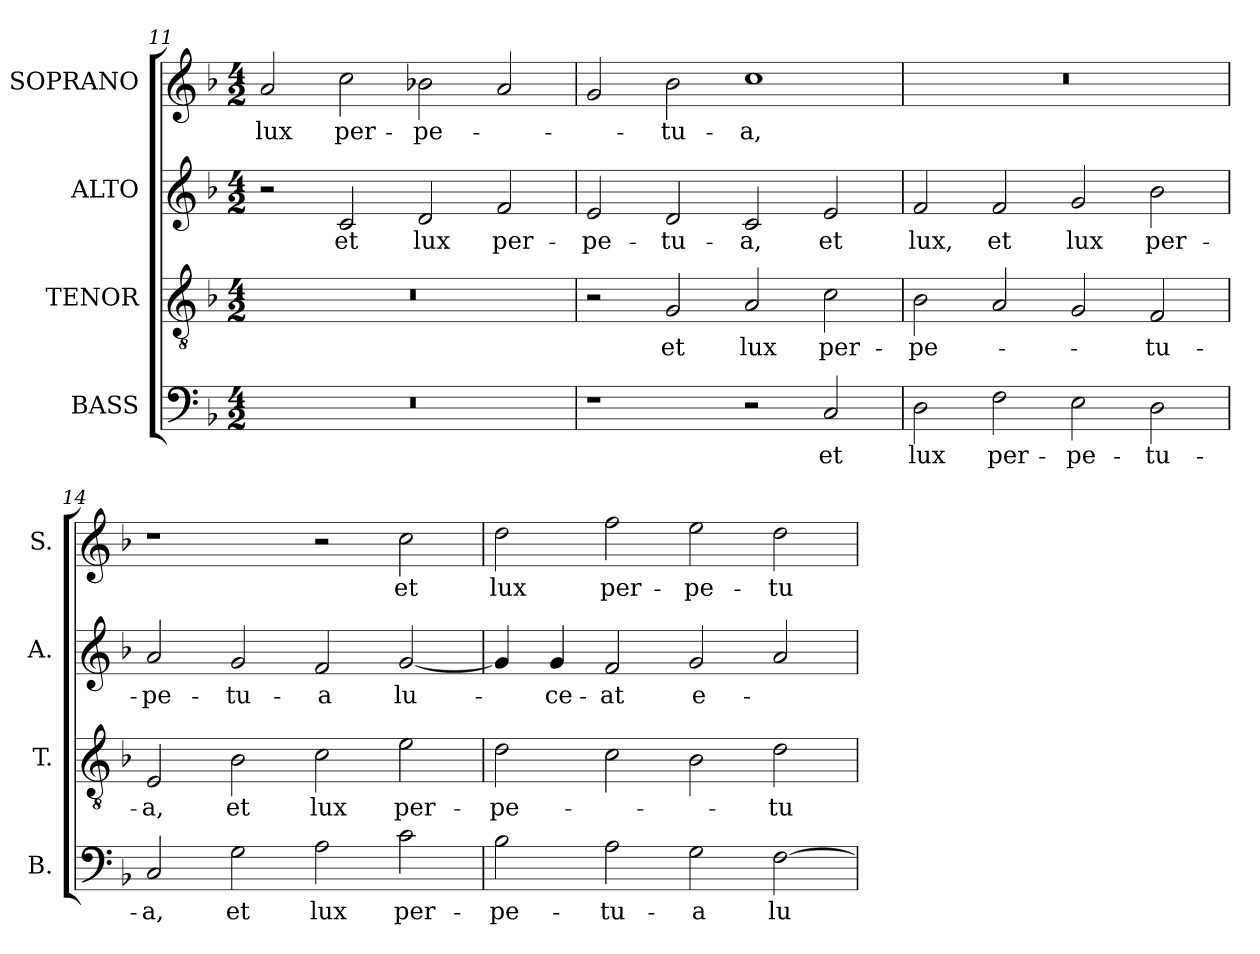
**kern	**text	**kern	**text	**kern	**text	**kern	**text
*part4	*part4	*part3	*part3	*part2	*part2	*part1	*part1
*staff4	*staff4	*staff3	*staff3	*staff2	*staff2	*staff1	*staff1
*I"BASS	*	*I"TENOR	*	*I"ALTO	*	*I"SOPRANO	*
*I'B.	*	*I'T.	*	*I'A.	*	*I'S.	*
*clefF4	*	*clefGv2	*	*clefG2	*	*clefG2	*
*	*	*ITrd7c12	*	*	*	*	*
*k[b-]	*	*k[b-]	*	*k[b-]	*	*k[b-]	*
*F:	*	*F:	*	*F:	*	*F:	*
*M4/2	*	*M4/2	*	*M4/2	*	*M4/2	*
=11	=11	=11	=11	=11	=11	=11	=11
!LO:N:vis=1	!	!LO:N:vis=1	!	!	!	!	!
!	!	!	!	!	!	!	!LO:LY:b:color=#000000
0r	.	0r	.	2r	.	2ai/	lux
!	!	!	!	!	!LO:LY:b:color=#000000	!	!
!	!	!	!	!	!	!	!LO:LY:b:color=#000000
.	.	.	.	2ci/	et	2cci\	per-
!	!	!	!	!	!LO:LY:b:color=#000000	!	!
!	!	!	!	!	!	!	!LO:LY:b:color=#000000
.	.	.	.	2di/	lux	2b-Xi\	-pe-
!	!	!	!	!	!LO:LY:b:color=#000000	!	!
.	.	.	.	2fi/	per-	2ai/	.
=12	=12	=12	=12	=12	=12	=12	=12
!	!	!	!	!	!LO:LY:b:color=#000000	!	!
1r	.	2r	.	2ei/	-pe-	2gi/	.
!	!	!	!LO:LY:b:color=#000000	!	!	!	!
!	!	!	!	!	!LO:LY:b:color=#000000	!	!
!	!	!	!	!	!	!	!LO:LY:b:color=#000000
.	.	2GGi/	et	2di/	-tu-	2b-i\	-tu-
!	!	!	!LO:LY:b:color=#000000	!	!	!	!
!	!	!	!	!	!LO:LY:b:color=#000000	!	!
!	!	!	!	!	!	!	!LO:LY:b:color=#000000
2r	.	2AAi/	lux	2ci/	-a,	1cci	-a,
!	!LO:LY:b:color=#000000	!	!	!	!	!	!
!	!	!	!LO:LY:b:color=#000000	!	!	!	!
!	!	!	!	!	!LO:LY:b:color=#000000	!	!
2Ci/	et	2Ci\	per-	2ei/	et	.	.
=13	=13	=13	=13	=13	=13	=13	=13
!	!LO:LY:b:color=#000000	!	!	!	!	!	!
!	!	!	!LO:LY:b:color=#000000	!	!	!	!
!	!	!	!	!	!LO:LY:b:color=#000000	!LO:N:vis=1	!
2Di\	lux	2BB-i\	-pe-	2fi/	lux,	0r	.
!	!LO:LY:b:color=#000000	!	!	!	!	!	!
!	!	!	!	!	!LO:LY:b:color=#000000	!	!
2Fi\	per-	2AAi/	.	2fi/	et	.	.
!	!LO:LY:b:color=#000000	!	!	!	!	!	!
!	!	!	!	!	!LO:LY:b:color=#000000	!	!
2Ei\	-pe-	2GGi/	.	2gi/	lux	.	.
!	!LO:LY:b:color=#000000	!	!	!	!	!	!
!	!	!	!LO:LY:b:color=#000000	!	!	!	!
!	!	!	!	!	!LO:LY:b:color=#000000	!	!
2Di\	-tu-	2FFi/	-tu-	2b-i\	per-	.	.
=14	=14	=14	=14	=14	=14	=14	=14
!	!LO:LY:b:color=#000000	!	!	!	!	!	!
!	!	!	!LO:LY:b:color=#000000	!	!	!	!
!	!	!	!	!	!LO:LY:b:color=#000000	!	!
2Ci/	-a,	2EEi/	-a,	2ai/	-pe-	1r	.
!	!LO:LY:b:color=#000000	!	!	!	!	!	!
!	!	!	!LO:LY:b:color=#000000	!	!	!	!
!	!	!	!	!	!LO:LY:b:color=#000000	!	!
2Gi\	et	2BB-i\	et	2gi/	-tu-	.	.
!	!LO:LY:b:color=#000000	!	!	!	!	!	!
!	!	!	!LO:LY:b:color=#000000	!	!	!	!
!	!	!	!	!	!LO:LY:b:color=#000000	!	!
2Ai\	lux	2Ci\	lux	2fi/	-a	2r	.
!	!LO:LY:b:color=#000000	!	!	!	!	!	!
!	!	!	!LO:LY:b:color=#000000	!	!	!	!
!	!	!	!	!	!LO:LY:b:color=#000000	!	!
!	!	!	!	!	!	!	!LO:LY:b:color=#000000
2ci\	per-	2Ei\	per-	[2gi/	lu-	2cci\	et
!!LO:LB:g=z
=15	=15	=15	=15	=15	=15	=15	=15
!	!LO:LY:b:color=#000000	!	!	!	!	!	!
!	!	!	!LO:LY:b:color=#000000	!	!	!	!
!	!	!	!	!	!	!	!LO:LY:b:color=#000000
2B-i\	-pe-	2Di\	-pe-	4gi/]	.	2ddi\	lux
!	!	!	!	!	!LO:LY:b:color=#000000	!	!
.	.	.	.	4gi/	-ce-	.	.
!	!LO:LY:b:color=#000000	!	!	!	!	!	!
!	!	!	!	!	!LO:LY:b:color=#000000	!	!
!	!	!	!	!	!	!	!LO:LY:b:color=#000000
2Ai\	-tu-	2Ci\	.	2fi/	-at	2ffi\	per-
!	!LO:LY:b:color=#000000	!	!	!	!	!	!
!	!	!	!	!	!LO:LY:b:color=#000000	!	!
!	!	!	!	!	!	!	!LO:LY:b:color=#000000
2Gi\	-a	2BB-i\	.	2gi/	e-	2eei\	-pe-
!	!LO:LY:b:color=#000000	!	!	!	!	!	!
!	!	!	!LO:LY:b:color=#000000	!	!	!	!
!	!	!	!	!	!	!	!LO:LY:b:color=#000000
[2Fi\	lu-	2Di\	-tu-	2ai/	.	2ddi\	-tu-
=	=	=	=	=	=	=	=
*-	*-	*-	*-	*-	*-	*-	*-
